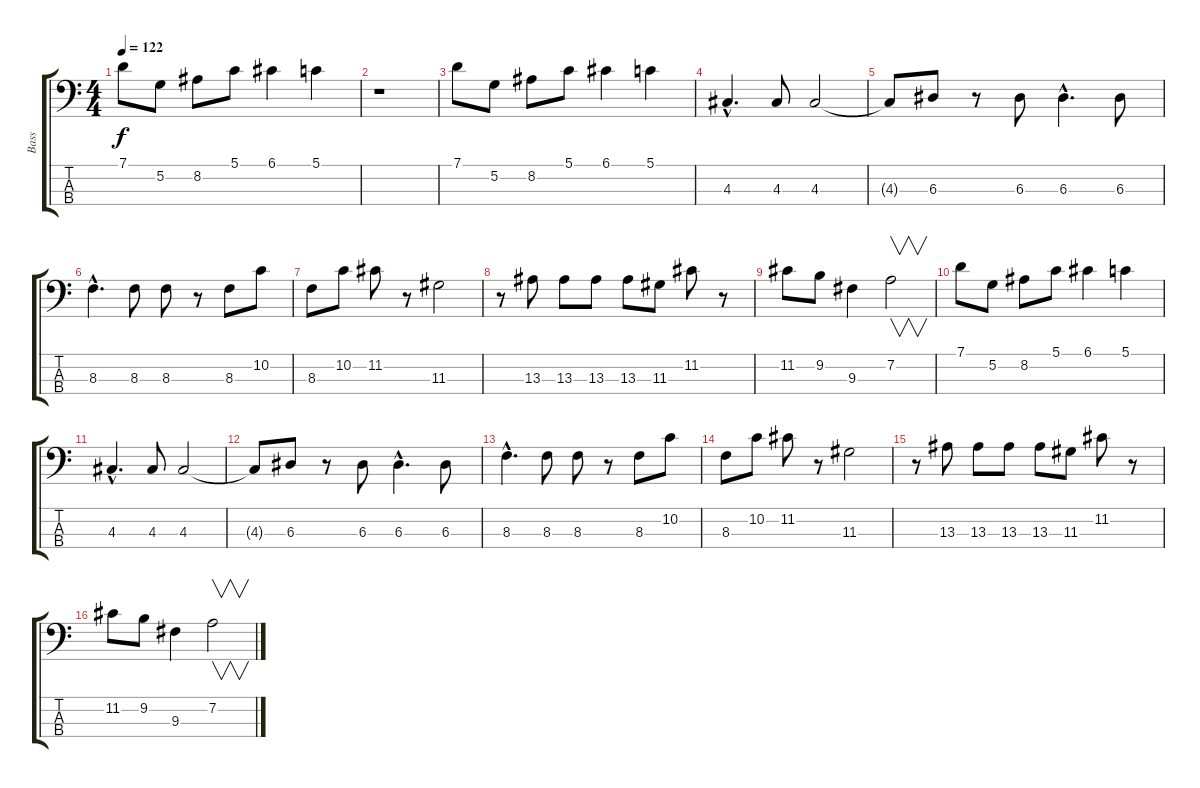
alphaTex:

\track ("Bass" "Bass") {instrument fretlessbass}
\staff {score tabs}
\tuning (G2 D2 A1 E1) {hide}
\ts (4 4)
\tempo 122
\clef f4
\ks c
7.1.8{dy f instrument fretlessbass} 5.2.8 8.2.8 5.1.8 6.1.4 5.1.4 |
r.1 |
7.1.8 5.2.8 8.2.8 5.1.8 6.1.4 5.1.4 |
4.3{hac}.4{d} 4.3.8 4.3.2 |
4.3{t}.8 6.3.8 r.8 6.3.8 6.3{hac}.4{d} 6.3.8 |
8.3{hac}.4{d} 8.3.8 8.3.8 r.8 8.3.8 10.2.8 |
8.3.8 10.2.8 11.2.8 r.8 11.3.2 |
r.8 13.3.8 13.3.8 13.3.8 13.3.8 11.3.8 11.2.8 r.8 |
11.2.8 9.2.8 9.3.4 7.2.2{v} |
7.1.8 5.2.8 8.2.8 5.1.8 6.1.4 5.1.4 |
4.3{hac}.4{d} 4.3.8 4.3.2 |
4.3{t}.8 6.3.8 r.8 6.3.8 6.3{hac}.4{d} 6.3.8 |
8.3{hac}.4{d} 8.3.8 8.3.8 r.8 8.3.8 10.2.8 |
8.3.8 10.2.8 11.2.8 r.8 11.3.2 |
r.8 13.3.8 13.3.8 13.3.8 13.3.8 11.3.8 11.2.8 r.8 |
11.2.8 9.2.8 9.3.4 7.2.2{v}
